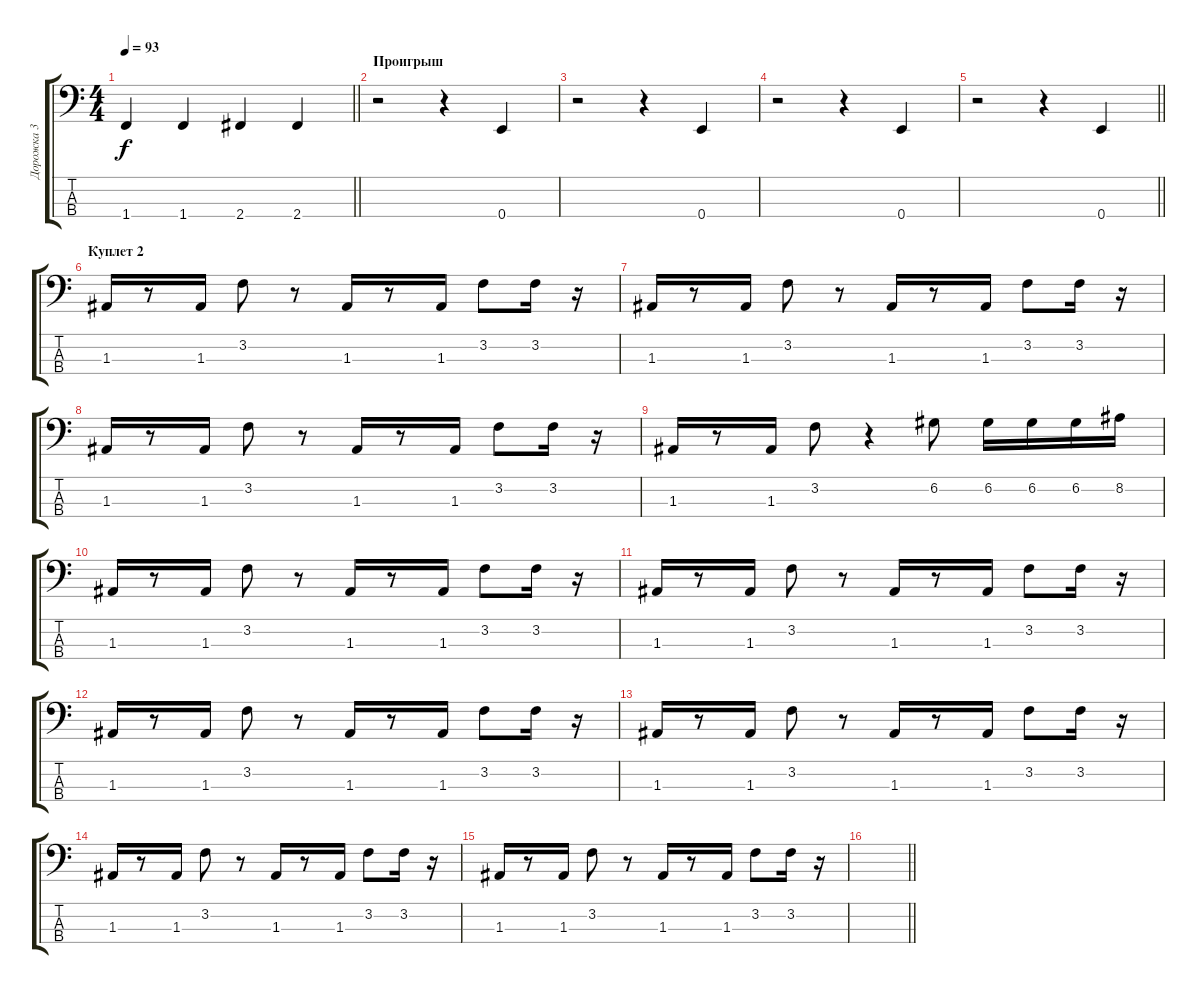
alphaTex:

\track ("Дорожка 3" "Дорожка 3") {instrument electricbassfinger}
\staff {score tabs}
\tuning (G2 D2 A1 E1) {hide}
\ts (4 4)
\tempo 93
\clef f4
\barLineRight lightlight
\ks c
1.4.4{dy f} 1.4.4 2.4.4 2.4.4 |
\section ("" "Проигрыш")
r.2 r.4 0.4.4 |
r.2 r.4 0.4.4 |
r.2 r.4 0.4.4 |
\barLineRight lightlight
r.2 r.4 0.4.4 |
\section ("" "Куплет 2")
1.3.16{volume 11} r.8 1.3.16 3.2.8 r.8 1.3.16 r.8 1.3.16 3.2.8 3.2.16 r.16 |
1.3.16 r.8 1.3.16 3.2.8 r.8 1.3.16 r.8 1.3.16 3.2.8 3.2.16 r.16 |
1.3.16 r.8 1.3.16 3.2.8 r.8 1.3.16 r.8 1.3.16 3.2.8 3.2.16 r.16 |
1.3.16 r.8 1.3.16 3.2.8 r.4 6.2.8 6.2.16 6.2.16 6.2.16 8.2.16 |
1.3.16 r.8 1.3.16 3.2.8 r.8 1.3.16 r.8 1.3.16 3.2.8 3.2.16 r.16 |
1.3.16 r.8 1.3.16 3.2.8 r.8 1.3.16 r.8 1.3.16 3.2.8 3.2.16 r.16 |
1.3.16 r.8 1.3.16 3.2.8 r.8 1.3.16 r.8 1.3.16 3.2.8 3.2.16 r.16 |
1.3.16 r.8 1.3.16 3.2.8 r.8 1.3.16 r.8 1.3.16 3.2.8 3.2.16 r.16 |
1.3.16 r.8 1.3.16 3.2.8 r.8 1.3.16 r.8 1.3.16 3.2.8 3.2.16 r.16 |
1.3.16 r.8 1.3.16 3.2.8 r.8 1.3.16 r.8 1.3.16 3.2.8 3.2.16 r.16 |
\barLineRight lightlight
